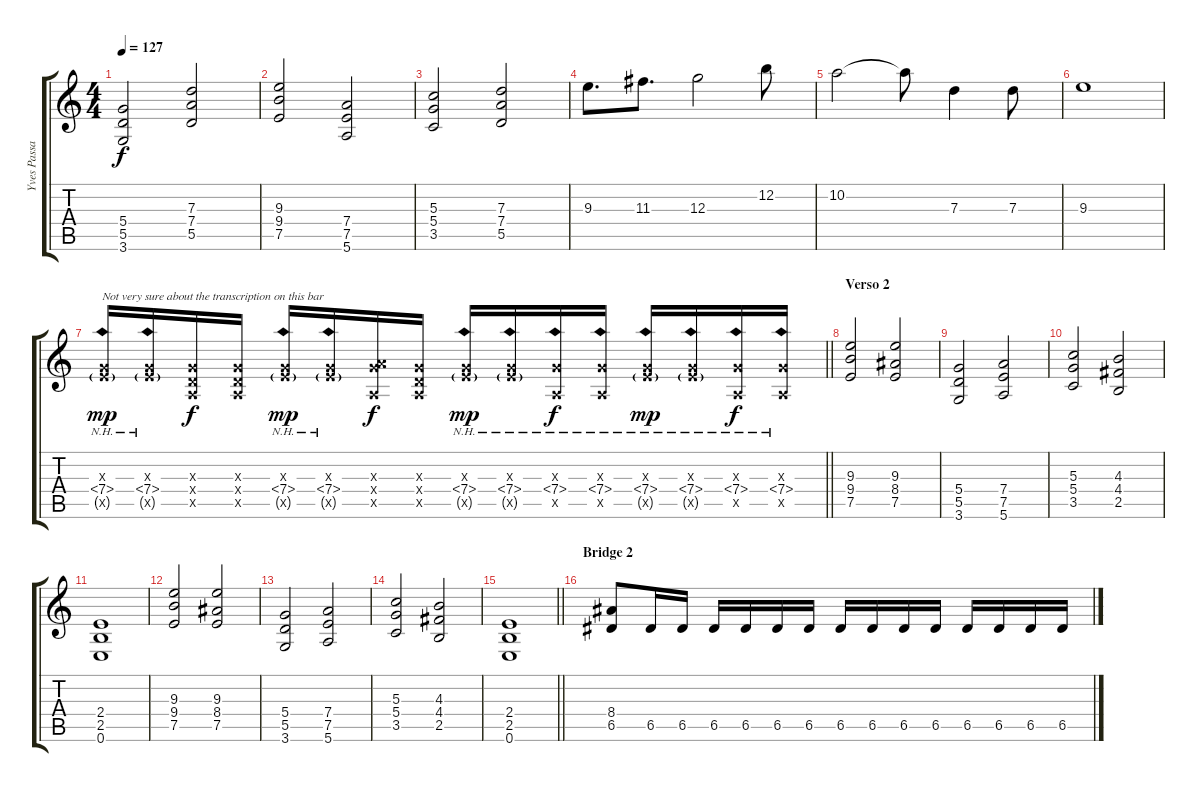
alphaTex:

\track ("Yves Passarel (guitar)" "Yves Passa") {instrument distortionguitar}
\staff {score tabs}
\tuning (E4 B3 G3 D3 A2 E2) {hide}
\ts (4 4)
\tempo 127
\clef g2
\ks c
(5.4 5.5 3.6).2{dy f} (7.3 7.4 5.5).2 |
(9.3 9.4 7.5).2 (7.4 7.5 5.6).2 |
(5.3 5.4 3.5).2 (7.3 7.4 5.5).2 |
9.3.8{d volume 16 balance 0} 11.3.8{d} 12.3.2 12.2.8 |
10.2.2 10.2{t}.8 7.3.4 7.3.8 |
9.3.1 |
\barLineRight lightlight
(0.3{x} 7.4{nh} 7.5{g x}).16{txt "Not very sure about the transcription on this bar" dy mp volume 13} (0.3{x} 7.4{nh} 7.5{g x}).16 (0.3{x} 0.4{x} 0.5{x}).16{dy f} (0.3{x} 0.4{x} 0.5{x}).16 (0.3{x} 7.4{nh} 7.5{g x}).16{dy mp} (0.3{x} 7.4{nh} 7.5{g x}).16 (0.3{x} 7.4{x} 0.5{x}).16{dy f} (0.3{x} 0.4{x} 0.5{x}).16 (0.3{x} 7.4{nh} 7.5{g x}).16{dy mp} (0.3{x} 7.4{nh} 7.5{g x}).16 (0.3{x} 7.4{nh} 0.5{x}).16{dy f} (0.3{x} 7.4{nh} 0.5{x}).16 (0.3{x} 7.4{nh} 7.5{g x}).16{dy mp} (0.3{x} 7.4{nh} 7.5{g x}).16 (0.3{x} 7.4{nh} 0.5{x}).16{dy f} (0.3{x} 7.4{nh} 0.5{x}).16 |
\section ("" "Verso 2")
(9.3 9.4 7.5).2 (9.3 8.4 7.5).2 |
(5.4 5.5 3.6).2 (7.4 7.5 5.6).2 |
(5.3 5.4 3.5).2 (4.3 4.4 2.5).2 |
(2.4 2.5 0.6).1 |
(9.3 9.4 7.5).2 (9.3 8.4 7.5).2 |
(5.4 5.5 3.6).2 (7.4 7.5 5.6).2 |
(5.3 5.4 3.5).2 (4.3 4.4 2.5).2 |
\barLineRight lightlight
(2.4 2.5 0.6).1 |
\section ("" "Bridge 2")
(8.4 6.5).8 6.5.16 6.5.16 6.5.16 6.5.16 6.5.16 6.5.16 6.5.16 6.5.16 6.5.16 6.5.16 6.5.16 6.5.16 6.5.16 6.5.16
